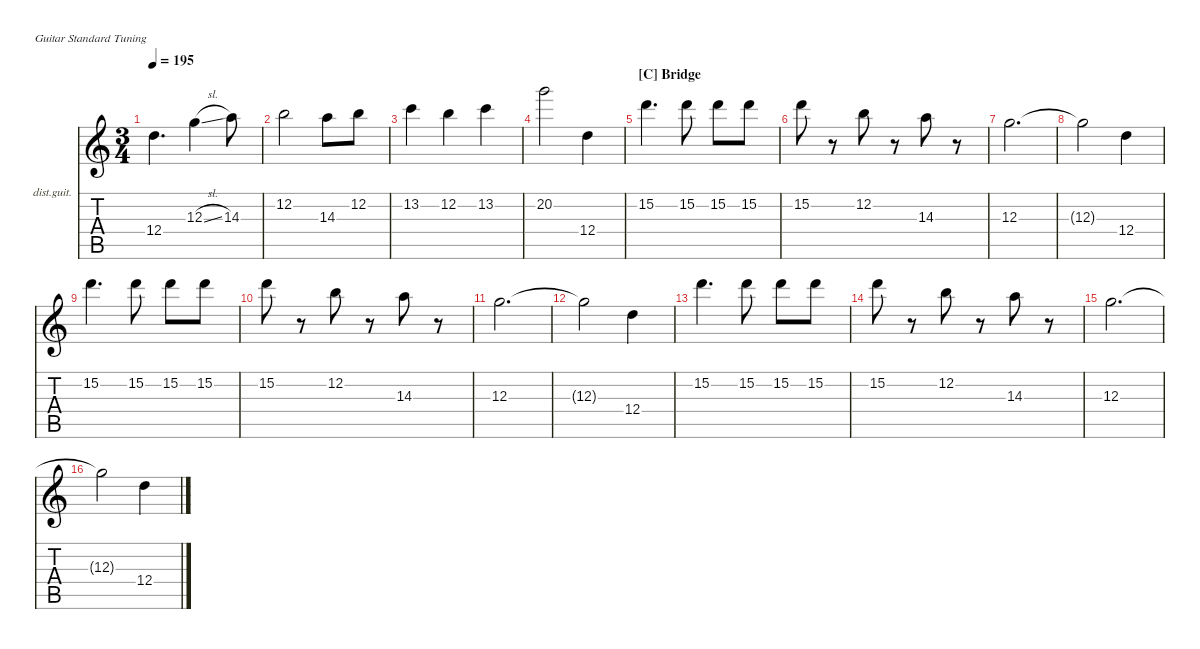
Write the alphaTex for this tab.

\hideDynamics
\bracketExtendMode nobrackets
\firstSystemTrackNameOrientation horizontal
\track ("Lead Guitar" "dist.guit.") {instrument distortionguitar}
\staff {score tabs}
\tuning (E4 B3 G3 D3 A2 E2)
\ts (3 4)
\tempo 195
\clef g2
\ks aminor
12.4.4{d dy mf} 12.3{sl}.4 14.3.8 |
12.2.2 14.3.8 12.2.8 |
13.2.4 12.2.4 13.2.4 |
20.2.2 12.4.4 |
\section ("C" "Bridge")
15.2.4{d} 15.2.8 15.2.8 15.2.8 |
15.2.8 r.8 12.2.8 r.8 14.3.8 r.8 |
12.3.2{d} |
12.3{t}.2 12.4.4 |
15.2.4{d} 15.2.8 15.2.8 15.2.8 |
15.2.8 r.8 12.2.8 r.8 14.3.8 r.8 |
12.3.2{d} |
12.3{t}.2 12.4.4 |
15.2.4{d} 15.2.8 15.2.8 15.2.8 |
15.2.8 r.8 12.2.8 r.8 14.3.8 r.8 |
12.3.2{d} |
12.3{t}.2 12.4.4
